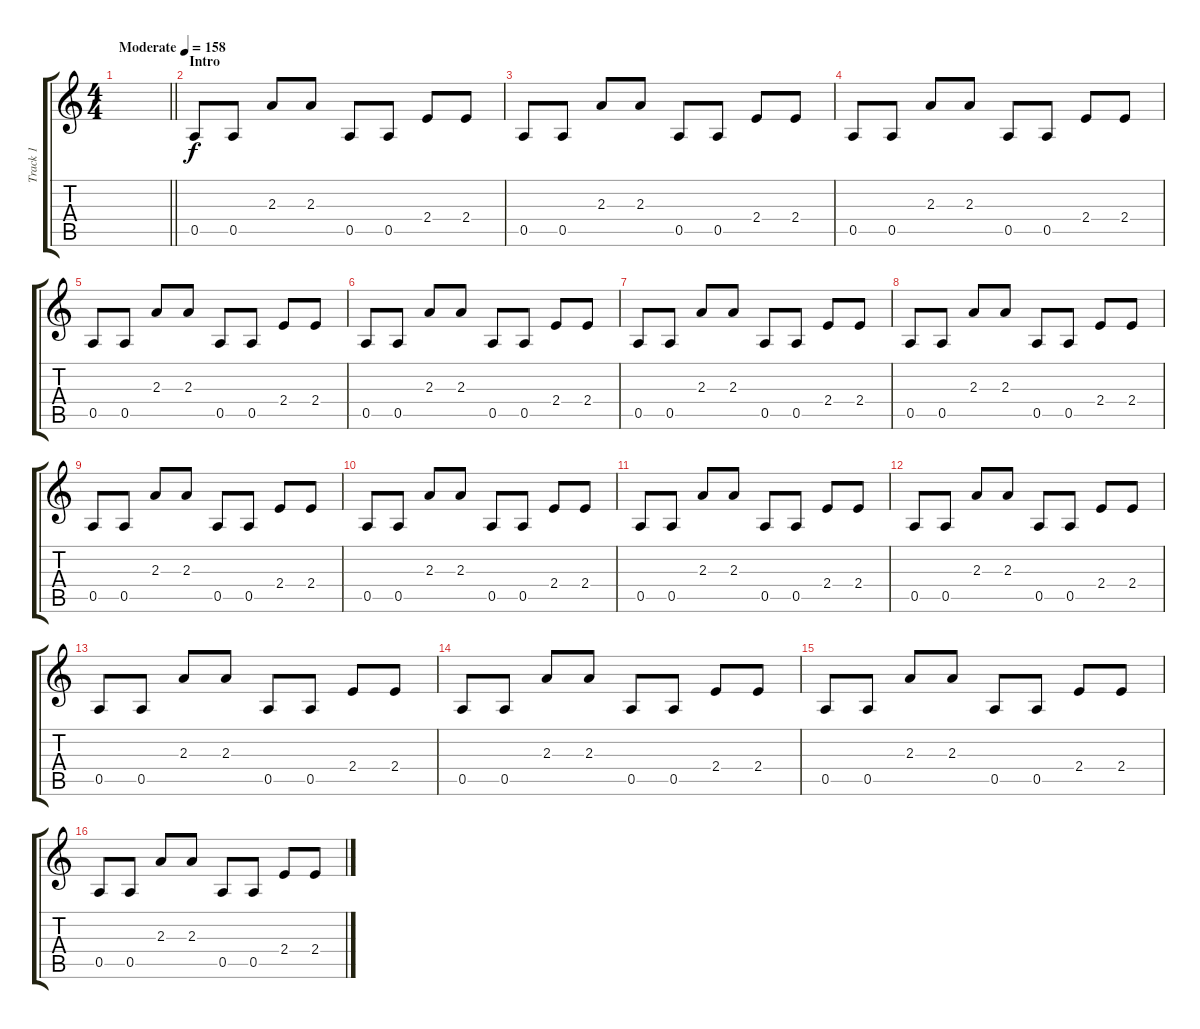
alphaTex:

\track ("Track 1" "Track 1") {instrument overdrivenguitar}
\staff {score tabs}
\tuning (E4 B3 G3 D3 A2 E2) {hide}
\ts (4 4)
\tempo (158 "Moderate")
\clef g2
\barLineRight lightlight
\ks c
|
\section ("" "Intro")
0.5.8 0.5.8 2.3.8 2.3.8 0.5.8 0.5.8 2.4.8 2.4.8 |
0.5.8 0.5.8 2.3.8 2.3.8 0.5.8 0.5.8 2.4.8 2.4.8 |
0.5.8 0.5.8 2.3.8 2.3.8 0.5.8 0.5.8 2.4.8 2.4.8 |
0.5.8 0.5.8 2.3.8 2.3.8 0.5.8 0.5.8 2.4.8 2.4.8 |
0.5.8 0.5.8 2.3.8 2.3.8 0.5.8 0.5.8 2.4.8 2.4.8 |
0.5.8 0.5.8 2.3.8 2.3.8 0.5.8 0.5.8 2.4.8 2.4.8 |
0.5.8 0.5.8 2.3.8 2.3.8 0.5.8 0.5.8 2.4.8 2.4.8 |
0.5.8 0.5.8 2.3.8 2.3.8 0.5.8 0.5.8 2.4.8 2.4.8 |
0.5.8 0.5.8 2.3.8 2.3.8 0.5.8 0.5.8 2.4.8 2.4.8 |
0.5.8 0.5.8 2.3.8 2.3.8 0.5.8 0.5.8 2.4.8 2.4.8 |
0.5.8 0.5.8 2.3.8 2.3.8 0.5.8 0.5.8 2.4.8 2.4.8 |
0.5.8 0.5.8 2.3.8 2.3.8 0.5.8 0.5.8 2.4.8 2.4.8 |
0.5.8 0.5.8 2.3.8 2.3.8 0.5.8 0.5.8 2.4.8 2.4.8 |
0.5.8 0.5.8 2.3.8 2.3.8 0.5.8 0.5.8 2.4.8 2.4.8 |
0.5.8 0.5.8 2.3.8 2.3.8 0.5.8 0.5.8 2.4.8 2.4.8
